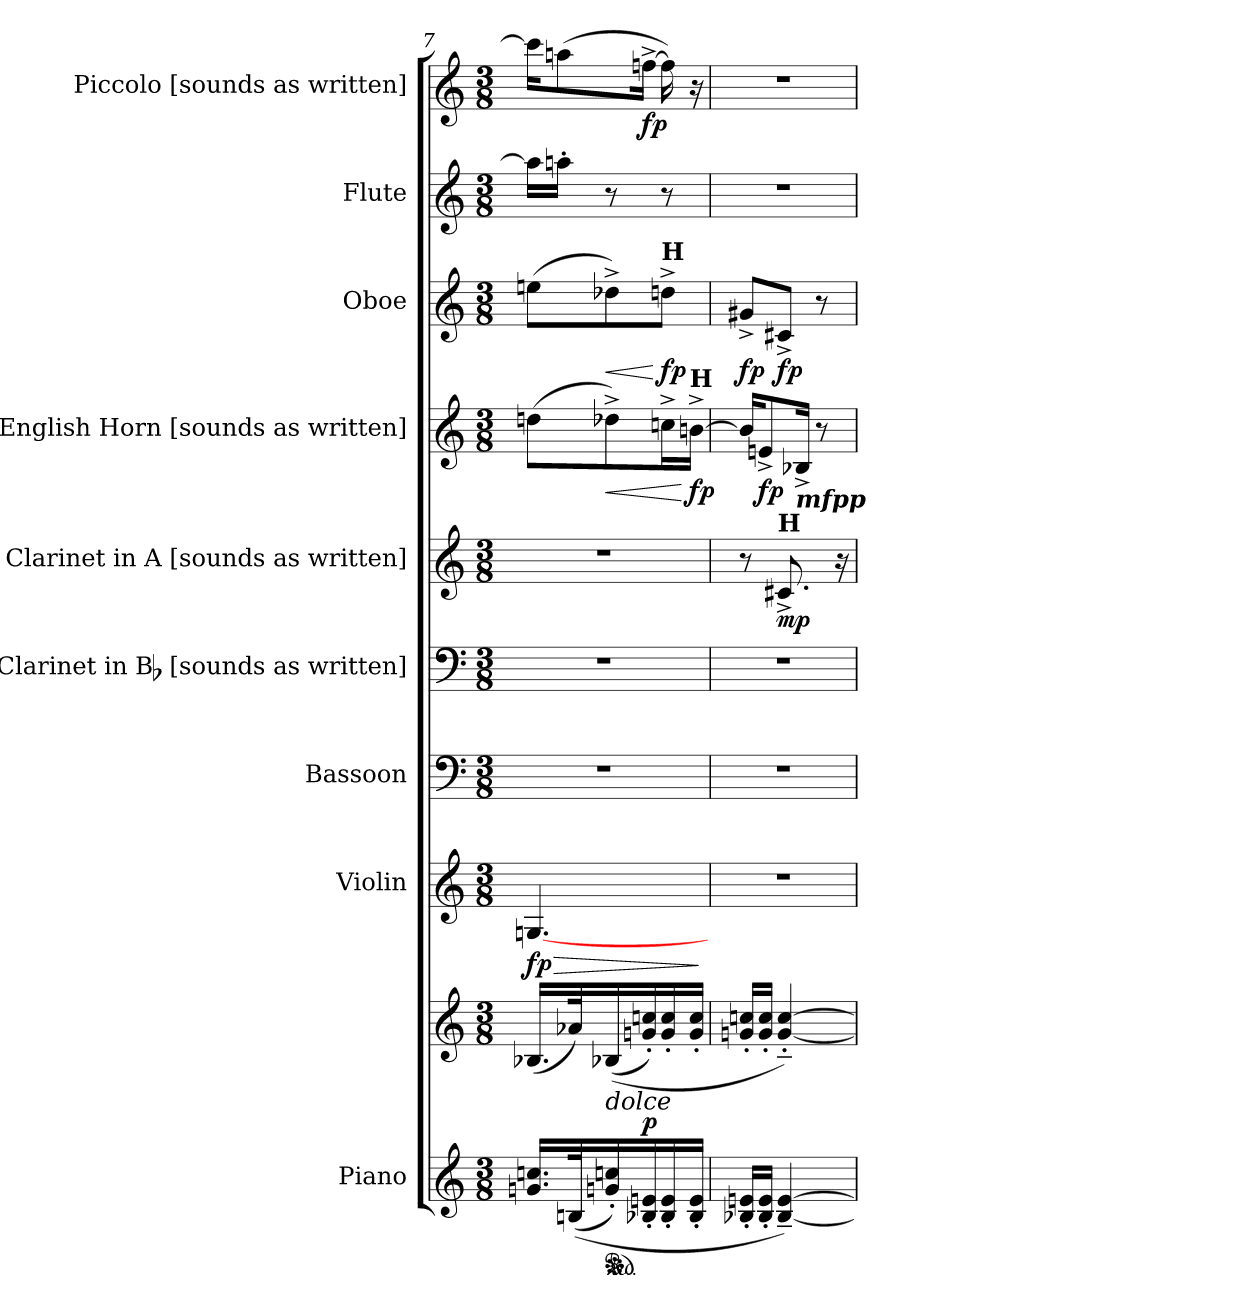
**kern	**kern	**dynam	**kern	**dynam	**kern	**kern	**kern	**dynam	**kern	**dynam	**kern	**dynam	**kern	**kern	**dynam
*part9	*part9	*part9	*part8	*part8	*part7	*part6	*part5	*part5	*part4	*part4	*part3	*part3	*part2	*part1	*part1
*staff10	*staff9	*staff9/10	*staff8	*staff8	*staff7	*staff6	*staff5	*staff5	*staff4	*staff4	*staff3	*staff3	*staff2	*staff1	*staff1
*I"Piano	*	*	*I"Violin	*	*I"Bassoon	*I"Bass Clarinet in Bb [sounds as written]	*I"Clarinet in A [sounds as written]	*	*I"English Horn [sounds as written]	*	*I"Oboe	*	*I"Flute	*I"Piccolo [sounds as written]	*
*I'Pno.	*	*	*I'Vln.	*	*I'Bsn.	*I'B. Cl.	*	*	*I'Eng. Hn.	*	*I'Ob.	*	*I'Fl.	*I'Picc.	*
*clefG2	*clefG2	*	*clefG2	*	*clefF4	*clefF4	*clefG2	*	*clefG2	*	*clefG2	*	*clefG2	*clefG2	*
*k[]	*k[]	*	*k[]	*	*k[]	*	*	*	*	*	*k[]	*	*k[]	*k[]	*
*M3/8	*M3/8	*	*M3/8	*	*M3/8	*M3/8	*M3/8	*	*M3/8	*	*M3/8	*	*M3/8	*M3/8	*
=7	=7	=7	=7	=7	=7	=7	=7	=7	=7	=7	=7	=7	=7	=7	=7
!	!	!	!	!LO:HP:b	!	!	!	!	!	!	!	!	!	!	!
16.gn 16.ccnLL	(16.B-XLL	.	[4.Gn	> fp	4.r	4.r	4.r	.	(8ddnL	.	(8eenL	.	16aa-LL]	16cccKL]	.
.	.	.	.	.	.	.	.	.	.	.	.	.	16aan'JJ	(8aan	.
((32BnK	32a-XK)	.	.	.	.	.	.	.	.	.	.	.	.	.	.
!	!LO:TX:b:i:t=dolce	!	!	!	!	!	!	!	!	!	!	!	!	!	!
!	!	!	!	!	!	!	!	!	!	!LO:HP:b	!	!LO:HP:b	!	!	!
*ped	*	*	*	*	*	*	*	*	*	*	*	*	*	*	*
*Xped	*	*	*	*	*	*	*	*	*	*	*	*	*	*	*
16gn' 16ccn')	((16B-X	.	.	.	.	.	.	.	8dd-X^)	<	8dd-X^)	<	8r	.	.
16B-X' 16en'	16gn' 16ccn')	p	.	.	.	.	.	.	.	.	.	.	.	[16ffn^Jk	fp
!	!	!	!	!	!	!	!	!	!	!	!LO:TX:a:B:t=H	!	!	!	!
16B-' 16e'	16g' 16cc'	.	.	.	.	.	.	.	16ccn^L	.	8ddn^J	[ fp	8r	16ff])	.
!	!	!	!	!	!	!	!	!	!LO:TX:a:B:t=H	!	!	!	!	!	!
16B-' 16e'JJ	16g' 16cc'JJ	.	.	.	.	.	.	.	[16bn^JJ	[ fp	.	.	.	16r	.
.	.	.	.	]	.	.	.	.	.	.	.	.	.	.	.
=8	=8	=8	=8	=8	=8	=8	=8	=8	=8	=8	=8	=8	=8	=8	=8
16B-X' 16en'LL	16gn' 16ccn'LL	.	4.r	.	4.r	4.r	8r	.	16bKL]	.	8g#X^L	fp	4.r	4.r	.
16B-' 16e'JJ	16g' 16cc'JJ	.	.	.	.	.	.	.	8en^	fp	.	.	.	.	.
!	!	!	!	!	!	!	!LO:TX:a:B:t=H	!	!	!	!	!	!	!	!
[4B-~ [4e~)	[4g'~ [4cc'~)	.	.	.	.	.	8.c#X^	mp	.	.	8c#X^J	fp	.	.	.
!	!	!	!	!	!	!	!	!	!LO:TX:b:Bi:t=mfpp	!	!	!	!	!	!
.	.	.	.	.	.	.	.	.	16B-X^Jk	.	.	.	.	.	.
.	.	.	.	.	.	.	.	.	8r	.	8r	.	.	.	.
.	.	.	.	.	.	.	16r	.	.	.	.	.	.	.	.
=	=	=	=	=	=	=	=	=	=	=	=	=	=	=	=
*-	*-	*-	*-	*-	*-	*-	*-	*-	*-	*-	*-	*-	*-	*-	*-
